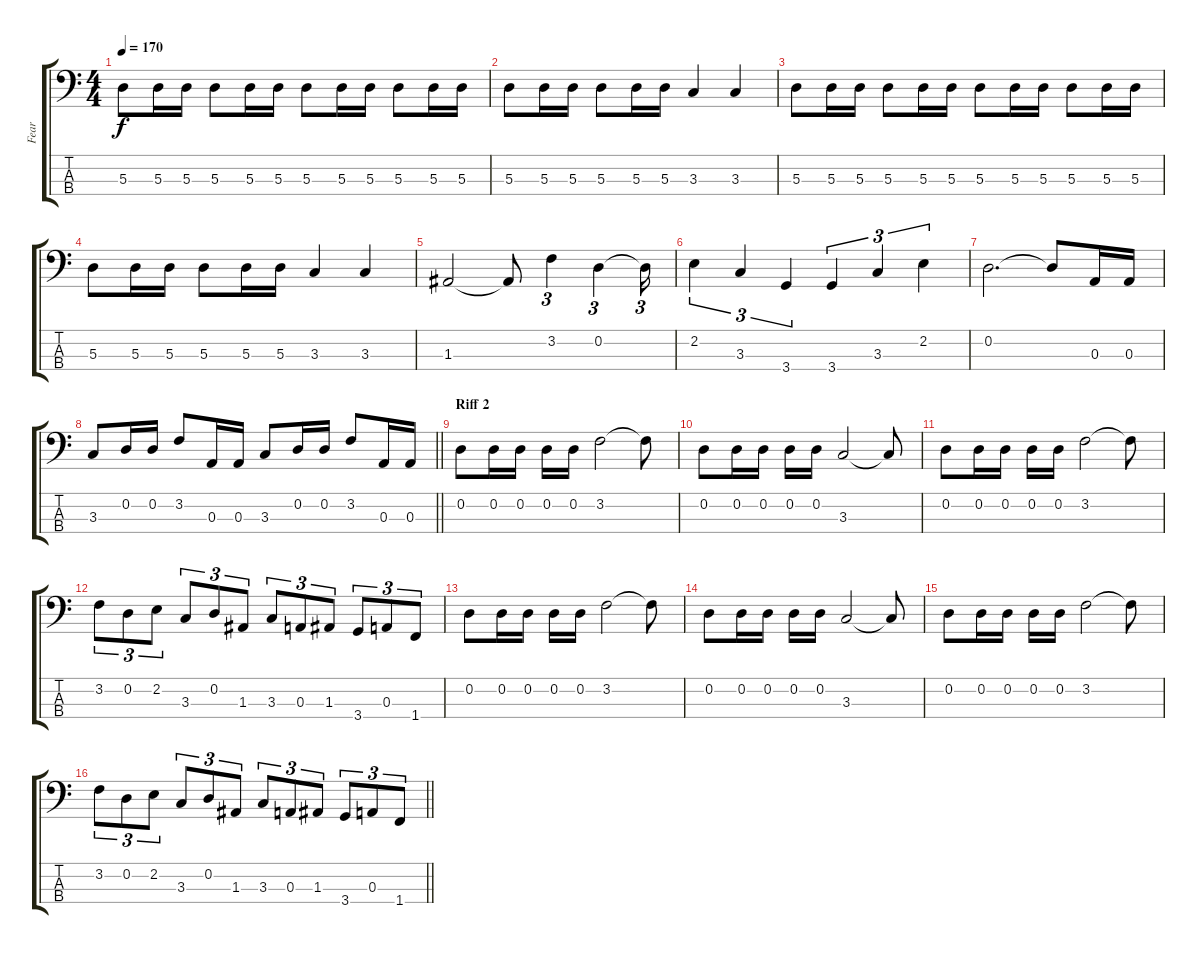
\track ("Fear" "Fear") {instrument electricbassfinger}
\staff {score tabs}
\tuning (G2 D2 A1 E1) {hide}
\ts (4 4)
\tempo 170
\clef f4
\ks c
5.3.8{dy f} 5.3.16 5.3.16 5.3.8 5.3.16 5.3.16 5.3.8 5.3.16 5.3.16 5.3.8 5.3.16 5.3.16 |
5.3.8 5.3.16 5.3.16 5.3.8 5.3.16 5.3.16 3.3.4 3.3.4 |
5.3.8 5.3.16 5.3.16 5.3.8 5.3.16 5.3.16 5.3.8 5.3.16 5.3.16 5.3.8 5.3.16 5.3.16 |
5.3.8 5.3.16 5.3.16 5.3.8 5.3.16 5.3.16 3.3.4 3.3.4 |
1.3.2 1.3{t}.8 3.2.4{tu (3 2)} 0.2.4{tu (3 2)} 0.2{t}.16{tu (3 2)} |
2.2.4{tu (3 2)} 3.3.4{tu (3 2)} 3.4.4{tu (3 2)} 3.4.4{tu (3 2)} 3.3.4{tu (3 2)} 2.2.4{tu (3 2)} |
0.2.2{d} 0.2{t}.8 0.3.16 0.3.16 |
\barLineRight lightlight
3.3.8 0.2.16 0.2.16 3.2.8 0.3.16 0.3.16 3.3.8 0.2.16 0.2.16 3.2.8 0.3.16 0.3.16 |
\section ("" "Riff 2")
0.2.8 0.2.16 0.2.16 0.2.16 0.2.16 3.2.2 3.2{t}.8 |
0.2.8 0.2.16 0.2.16 0.2.16 0.2.16 3.3.2 3.3{t}.8 |
0.2.8 0.2.16 0.2.16 0.2.16 0.2.16 3.2.2 3.2{t}.8 |
3.2.8{tu (3 2)} 0.2.8{tu (3 2)} 2.2.8{tu (3 2)} 3.3.8{tu (3 2)} 0.2.8{tu (3 2)} 1.3.8{tu (3 2)} 3.3.8{tu (3 2)} 0.3.8{tu (3 2)} 1.3.8{tu (3 2)} 3.4.8{tu (3 2)} 0.3.8{tu (3 2)} 1.4.8{tu (3 2)} |
0.2.8 0.2.16 0.2.16 0.2.16 0.2.16 3.2.2 3.2{t}.8 |
0.2.8 0.2.16 0.2.16 0.2.16 0.2.16 3.3.2 3.3{t}.8 |
0.2.8 0.2.16 0.2.16 0.2.16 0.2.16 3.2.2 3.2{t}.8 |
\barLineRight lightlight
3.2.8{tu (3 2)} 0.2.8{tu (3 2)} 2.2.8{tu (3 2)} 3.3.8{tu (3 2)} 0.2.8{tu (3 2)} 1.3.8{tu (3 2)} 3.3.8{tu (3 2)} 0.3.8{tu (3 2)} 1.3.8{tu (3 2)} 3.4.8{tu (3 2)} 0.3.8{tu (3 2)} 1.4.8{tu (3 2)}
